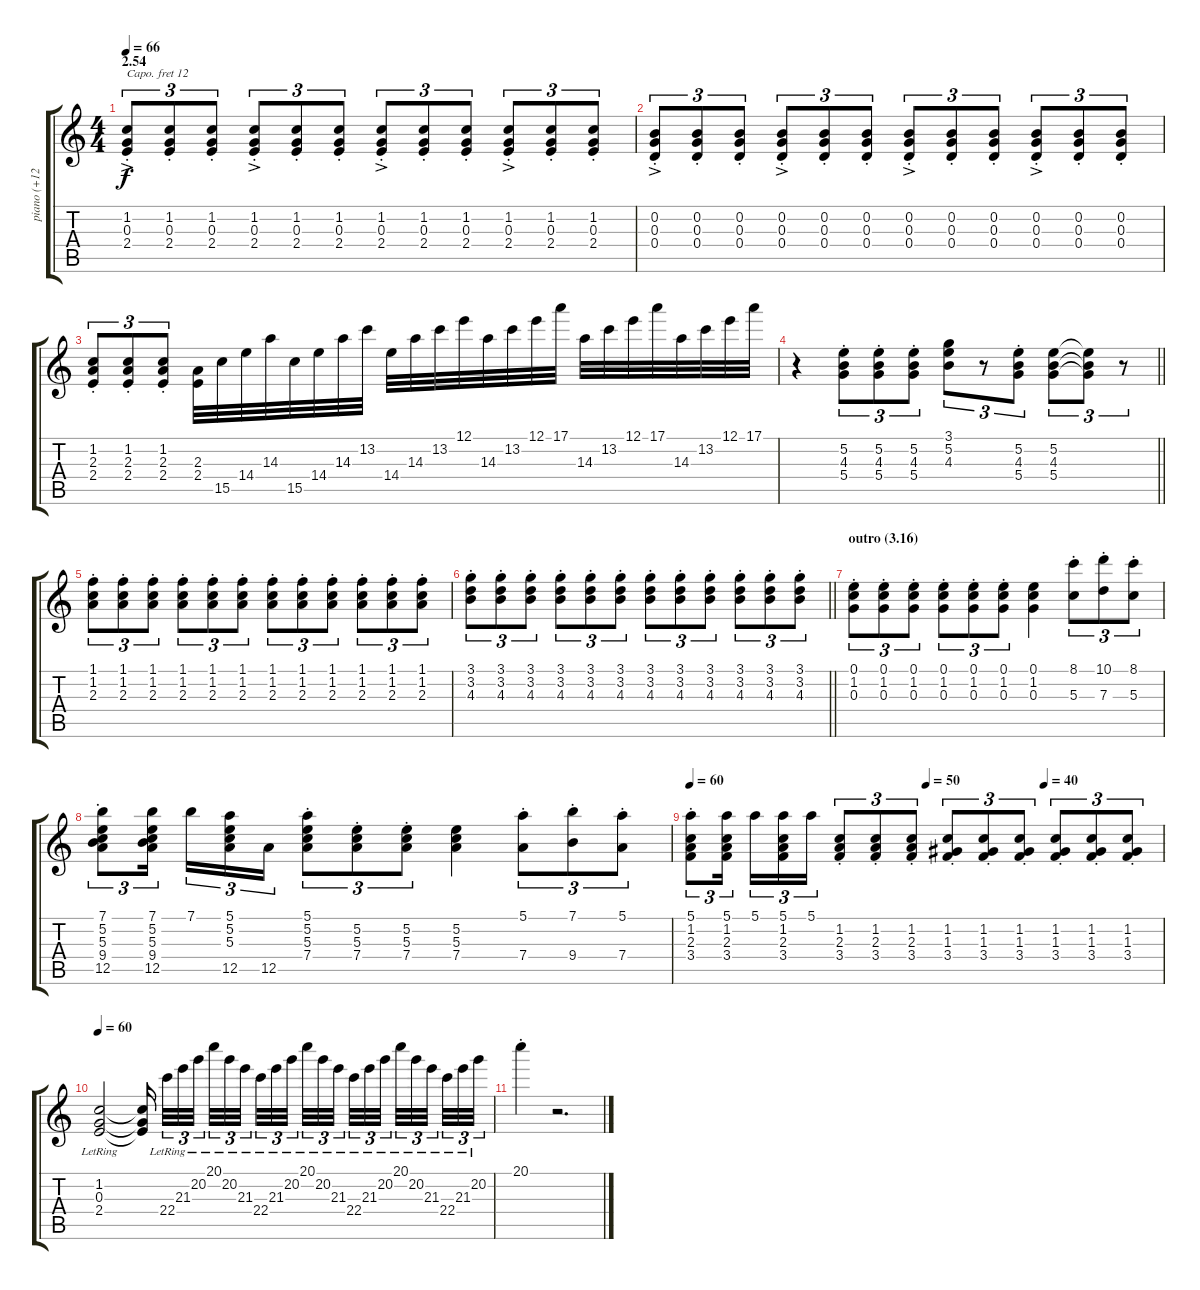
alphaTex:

\track ("piano (+12)" "piano (+12") {instrument acousticgrandpiano}
\staff {score tabs}
\capo 12
\tuning (E4 B3 G3 D3 A2 E2) {hide}
\ts (4 4)
\section ("" "2.54")
\tempo 66
\clef g2
\ks c
(1.2{ac st} 0.3{ac st} 2.4{ac st}).8{tu (3 2) dy f} (1.2{st} 0.3{st} 2.4{st}).8{tu (3 2)} (1.2{st} 0.3{st} 2.4{st}).8{tu (3 2)} (1.2{ac st} 0.3{ac st} 2.4{ac st}).8{tu (3 2)} (1.2{st} 0.3{st} 2.4{st}).8{tu (3 2)} (1.2{st} 0.3{st} 2.4{st}).8{tu (3 2)} (1.2{ac st} 0.3{ac st} 2.4{ac st}).8{tu (3 2)} (1.2{st} 0.3{st} 2.4{st}).8{tu (3 2)} (1.2{st} 0.3{st} 2.4{st}).8{tu (3 2)} (1.2{ac st} 0.3{ac st} 2.4{ac st}).8{tu (3 2)} (1.2{st} 0.3{st} 2.4{st}).8{tu (3 2)} (1.2{st} 0.3{st} 2.4{st}).8{tu (3 2)} |
(0.2{ac st} 0.3{ac st} 0.4{ac st}).8{tu (3 2)} (0.2{st} 0.3{st} 0.4{st}).8{tu (3 2)} (0.2{st} 0.3{st} 0.4{st}).8{tu (3 2)} (0.2{ac st} 0.3{ac st} 0.4{ac st}).8{tu (3 2)} (0.2{st} 0.3{st} 0.4{st}).8{tu (3 2)} (0.2{st} 0.3{st} 0.4{st}).8{tu (3 2)} (0.2{ac st} 0.3{ac st} 0.4{ac st}).8{tu (3 2)} (0.2{st} 0.3{st} 0.4{st}).8{tu (3 2)} (0.2{st} 0.3{st} 0.4{st}).8{tu (3 2)} (0.2{ac st} 0.3{ac st} 0.4{ac st}).8{tu (3 2)} (0.2{st} 0.3{st} 0.4{st}).8{tu (3 2)} (0.2{st} 0.3{st} 0.4{st}).8{tu (3 2)} |
(1.2{st} 2.3{st} 2.4{st}).8{tu (3 2)} (1.2{st} 2.3{st} 2.4{st}).8{tu (3 2)} (1.2{st} 2.3{st} 2.4{st}).8{tu (3 2)} (2.3 2.4).32 15.5.32 14.4.32 14.3.32 15.5.32 14.4.32 14.3.32 13.2.32 14.4.32 14.3.32 13.2.32 12.1.32 14.3.32 13.2.32 12.1.32 17.1.32 14.3.32 13.2.32 12.1.32 17.1.32 14.3.32 13.2.32 12.1.32 17.1.32 |
\barLineRight lightlight
r.4 (5.2{st} 4.3{st} 5.4{st}).8{tu (3 2)} (5.2{st} 4.3{st} 5.4{st}).8{tu (3 2)} (5.2{st} 4.3{st} 5.4{st}).8{tu (3 2)} (3.1 5.2 4.3).8{tu (3 2)} r.8{tu (3 2)} (5.2{st} 4.3{st} 5.4{st}).8{tu (3 2)} (5.2 4.3 5.4).8{tu (3 2)} (5.2{t} 4.3{t} 5.4{t}).8{tu (3 2)} r.8{tu (3 2)} |
(1.1{st} 1.2{st} 2.3{st}).8{tu (3 2)} (1.1{st} 1.2{st} 2.3{st}).8{tu (3 2)} (1.1{st} 1.2{st} 2.3{st}).8{tu (3 2)} (1.1{st} 1.2{st} 2.3{st}).8{tu (3 2)} (1.1{st} 1.2{st} 2.3{st}).8{tu (3 2)} (1.1{st} 1.2{st} 2.3{st}).8{tu (3 2)} (1.1{st} 1.2{st} 2.3{st}).8{tu (3 2)} (1.1{st} 1.2{st} 2.3{st}).8{tu (3 2)} (1.1{st} 1.2{st} 2.3{st}).8{tu (3 2)} (1.1{st} 1.2{st} 2.3{st}).8{tu (3 2)} (1.1{st} 1.2{st} 2.3{st}).8{tu (3 2)} (1.1{st} 1.2{st} 2.3{st}).8{tu (3 2)} |
\barLineRight lightlight
(3.1{st} 3.2{st} 4.3{st}).8{tu (3 2)} (3.1{st} 3.2{st} 4.3{st}).8{tu (3 2)} (3.1{st} 3.2{st} 4.3{st}).8{tu (3 2)} (3.1{st} 3.2{st} 4.3{st}).8{tu (3 2)} (3.1{st} 3.2{st} 4.3{st}).8{tu (3 2)} (3.1{st} 3.2{st} 4.3{st}).8{tu (3 2)} (3.1{st} 3.2{st} 4.3{st}).8{tu (3 2)} (3.1{st} 3.2{st} 4.3{st}).8{tu (3 2)} (3.1{st} 3.2{st} 4.3{st}).8{tu (3 2)} (3.1{st} 3.2{st} 4.3{st}).8{tu (3 2)} (3.1{st} 3.2{st} 4.3{st}).8{tu (3 2)} (3.1{st} 3.2{st} 4.3{st}).8{tu (3 2)} |
\section ("" "outro (3.16)")
(0.1{st} 1.2{st} 0.3{st}).8{tu (3 2)} (0.1{st} 1.2{st} 0.3{st}).8{tu (3 2)} (0.1{st} 1.2{st} 0.3{st}).8{tu (3 2)} (0.1{st} 1.2{st} 0.3{st}).8{tu (3 2)} (0.1{st} 1.2{st} 0.3{st}).8{tu (3 2)} (0.1{st} 1.2{st} 0.3{st}).8{tu (3 2)} (0.1 1.2 0.3).4 (8.1{st} 5.3{st}).8{tu (3 2)} (10.1{st} 7.3{st}).8{tu (3 2)} (8.1{st} 5.3{st}).8{tu (3 2)} |
(7.1{st} 5.2{st} 5.3{st} 9.4{st} 12.5{st}).8{tu (3 2)} (7.1 5.2 5.3 9.4 12.5).16{tu (3 2) beam splitsecondary} 7.1.16{tu (3 2)} (5.1 5.2 5.3 12.5).16{tu (3 2)} 12.5.16{tu (3 2)} (5.1{st} 5.2{st} 5.3{st} 7.4{st}).8{tu (3 2)} (5.2{st} 5.3{st} 7.4{st}).8{tu (3 2)} (5.2{st} 5.3{st} 7.4{st}).8{tu (3 2)} (5.2 5.3 7.4).4 (5.1{st} 7.4{st}).8{tu (3 2)} (7.1{st} 9.4{st}).8{tu (3 2)} (5.1{st} 7.4{st}).8{tu (3 2)} |
\tempo 60
\tempo (50 0.5)
\tempo (40 0.75)
(5.1{st} 1.2{st} 2.3{st} 3.4{st}).8{tu (3 2)} (5.1 1.2 2.3 3.4).16{tu (3 2) beam splitsecondary} 5.1.16{tu (3 2)} (5.1 1.2 2.3 3.4).16{tu (3 2)} 5.1.16{tu (3 2)} (1.2{st} 2.3{st} 3.4{st}).8{tu (3 2)} (1.2{st} 2.3{st} 3.4{st}).8{tu (3 2)} (1.2{st} 2.3{st} 3.4{st}).8{tu (3 2)} (1.2{st} 1.3{st} 3.4{st}).8{tu (3 2)} (1.2{st} 1.3{st} 3.4{st}).8{tu (3 2)} (1.2{st} 1.3{st} 3.4{st}).8{tu (3 2)} (1.2{st} 1.3{st} 3.4{st}).8{tu (3 2)} (1.2{st} 1.3{st} 3.4{st}).8{tu (3 2)} (1.2{st} 1.3{st} 3.4{st}).8{tu (3 2)} |
\tempo 60
(1.2{lr} 0.3{lr} 2.4{lr}).2 (1.2{t} 0.3{t} 2.4{t}).16{beam splitsecondary} 22.4{lr}.32{tu (3 2)} 21.3{lr}.32{tu (3 2)} 20.2{lr}.32{tu (3 2) beam splitsecondary} 20.1{lr}.32{tu (3 2)} 20.2{lr}.32{tu (3 2)} 21.3{lr}.32{tu (3 2) beam splitsecondary} 22.4{lr}.32{tu (3 2)} 21.3{lr}.32{tu (3 2)} 20.2{lr}.32{tu (3 2)} 20.1{lr}.32{tu (3 2)} 20.2{lr}.32{tu (3 2)} 21.3{lr}.32{tu (3 2) beam splitsecondary} 22.4{lr}.32{tu (3 2)} 21.3{lr}.32{tu (3 2)} 20.2{lr}.32{tu (3 2) beam splitsecondary} 20.1{lr}.32{tu (3 2)} 20.2{lr}.32{tu (3 2)} 21.3{lr}.32{tu (3 2) beam splitsecondary} 22.4{lr}.32{tu (3 2)} 21.3{lr}.32{tu (3 2)} 20.2{lr}.32{tu (3 2)} |
20.1{st}.4 r.2{d}
